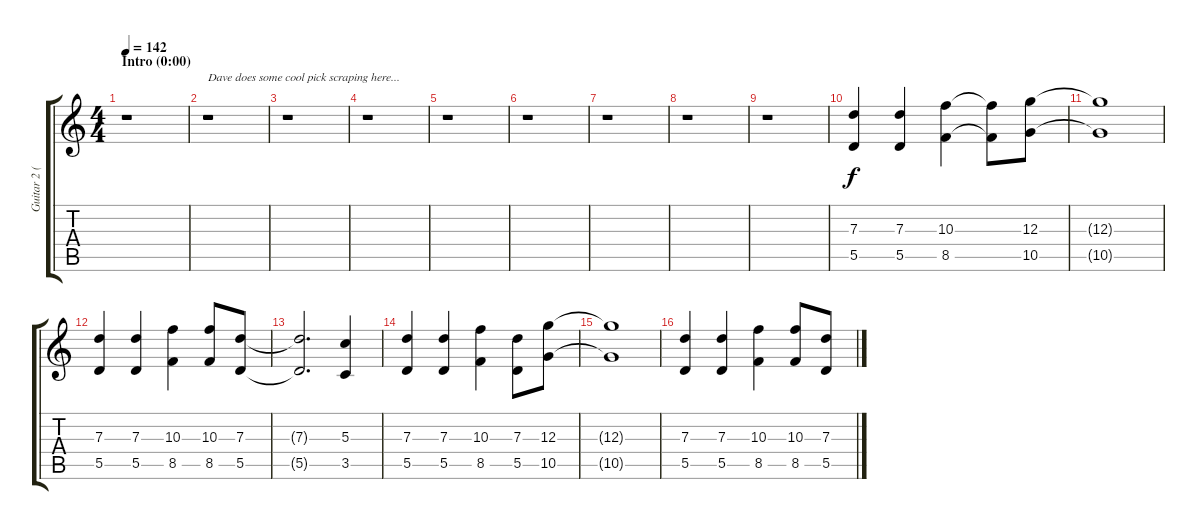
\track ("Guitar 2 (Dave Kushner)" "Guitar 2 (") {instrument overdrivenguitar}
\staff {score tabs}
\tuning (E4 B3 G3 D3 A2 D2) {hide}
\ts (4 4)
\section ("" "Intro (0:00)")
\tempo 142
\clef g2
\ks c
r.1{dy f instrument overdrivenguitar} |
r.1{txt "Dave does some cool pick scraping here..."} |
r.1 |
r.1 |
r.1 |
r.1 |
r.1 |
r.1 |
r.1 |
(7.3 5.5).4 (7.3 5.5).4 (10.3 8.5).4 (10.3{t} 8.5{t}).8 (12.3 10.5).8 |
(12.3{t} 10.5{t}).1 |
(7.3 5.5).4 (7.3 5.5).4 (10.3 8.5).4 (10.3 8.5).8 (7.3 5.5).8 |
(7.3{t} 5.5{t}).2{d} (5.3 3.5).4 |
(7.3 5.5).4 (7.3 5.5).4 (10.3 8.5).4 (7.3 5.5).8 (12.3 10.5).8 |
(12.3{t} 10.5{t}).1 |
(7.3 5.5).4 (7.3 5.5).4 (10.3 8.5).4 (10.3 8.5).8 (7.3 5.5).8
